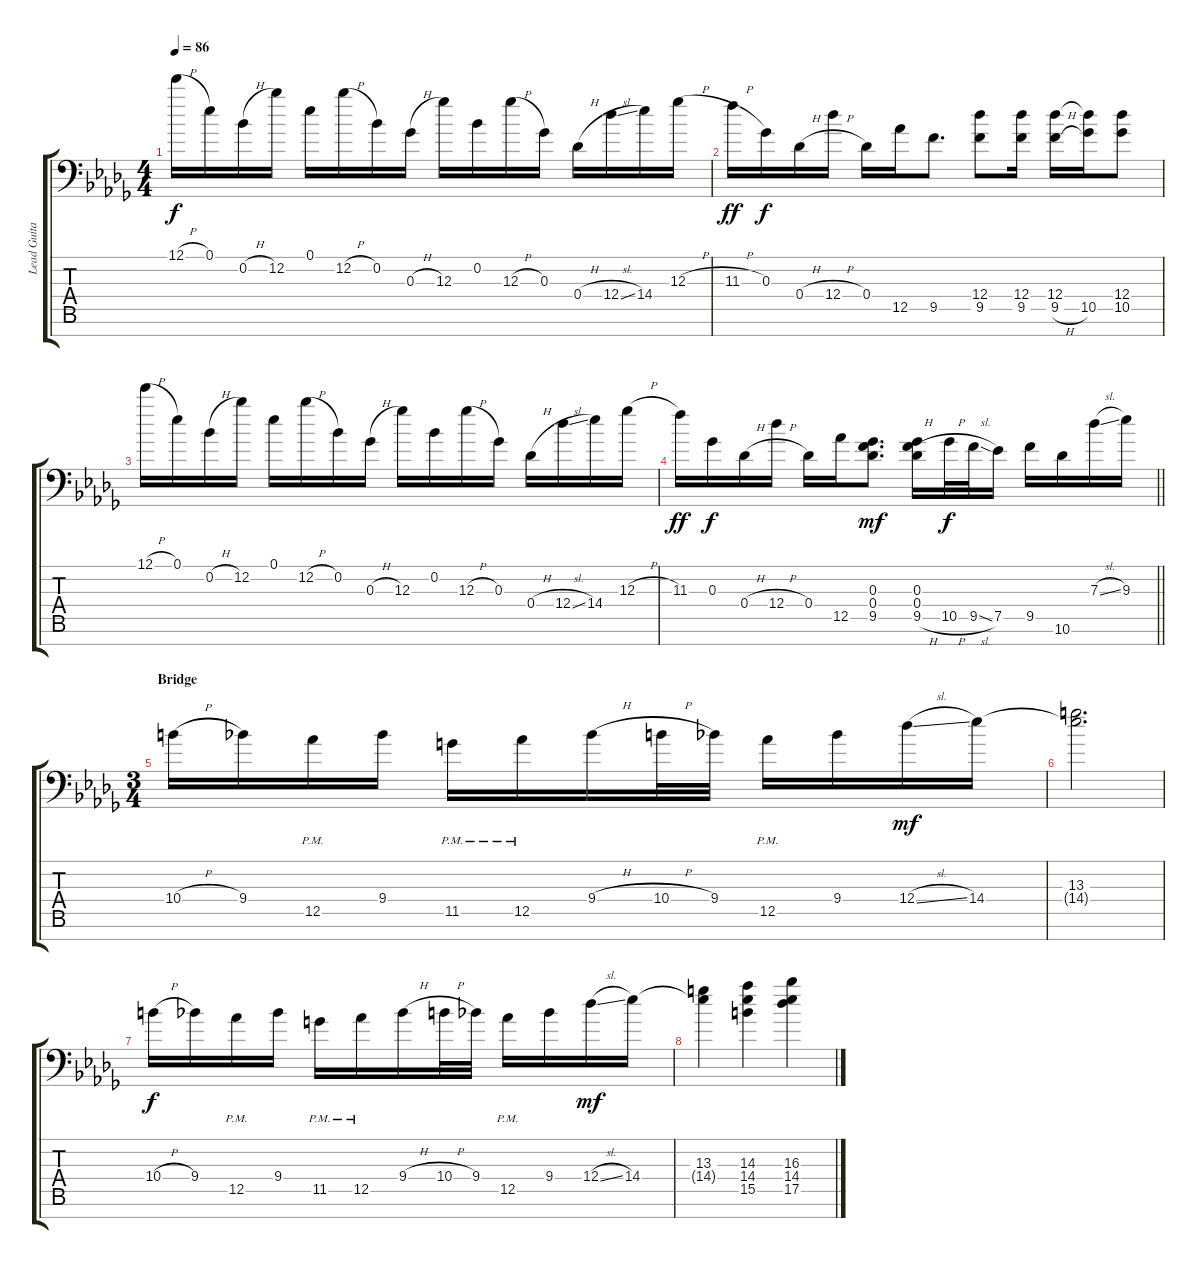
\track ("Lead Guitar 1" "Lead Guita") {instrument electricguitarclean}
\staff {score tabs}
\tuning (Eb4 Bb3 Gb3 Db3 Ab2 Eb2 Ab1) {hide}
\ts (4 4)
\tempo 86
\clef f4
\ks bbminor
12.1{h}.16{dy f} 0.1.16 0.2{h}.16 12.2.16 0.1.16 12.2{h}.16 0.2.16 0.3{h}.16 12.3.16 0.2.16 12.3{h}.16 0.3.16 0.4{h}.16 12.4{sl}.16 14.4.16 12.3{h}.16 |
11.3{h}.16{dy ff} 0.3.16{dy f} 0.4{h}.16 12.4{h}.16 0.4.16 12.5.16 9.5.8{d} (12.4 9.5).8 (12.4 9.5).16 (12.4 9.5{h}).16 (12.4{t} 10.5).16 (12.4 10.5).8 |
12.1{h}.16 0.1.16 0.2{h}.16 12.2.16 0.1.16 12.2{h}.16 0.2.16 0.3{h}.16 12.3.16 0.2.16 12.3{h}.16 0.3.16 0.4{h}.16 12.4{sl}.16 14.4.16 12.3{h}.16 |
\barLineRight lightlight
11.3.16{dy ff} 0.3.16{dy f} 0.4{h}.16 12.4{h}.16 0.4.16 12.5.16 (0.3 0.4 9.5).8{d dy mf} (0.3 0.4 9.5{h}).16 10.5{h}.32{dy f} 9.5{sl}.32 7.5.16 9.5.16 10.6.16 7.3{sl}.16 9.3.16 |
\ts (3 4)
\section ("" "Bridge")
10.4{h}.16{volume 15} 9.4.16 12.5{pm}.16 9.4.16 11.5{pm}.16 12.5{pm}.16 9.4{h}.16 10.4{h}.32 9.4.32 12.5{pm}.16 9.4.16 12.4{sl}.16{dy mf} 14.4.16 |
(13.3 14.4{t}).2{d} |
10.4{h}.16{dy f} 9.4.16 12.5{pm}.16 9.4.16 11.5{pm}.16 12.5{pm}.16 9.4{h}.16 10.4{h}.32 9.4.32 12.5{pm}.16 9.4.16 12.4{sl}.16{dy mf} 14.4.16 |
(13.3 14.4{t}).4 (14.3 14.4 15.5).4 (16.3 14.4 17.5).4
